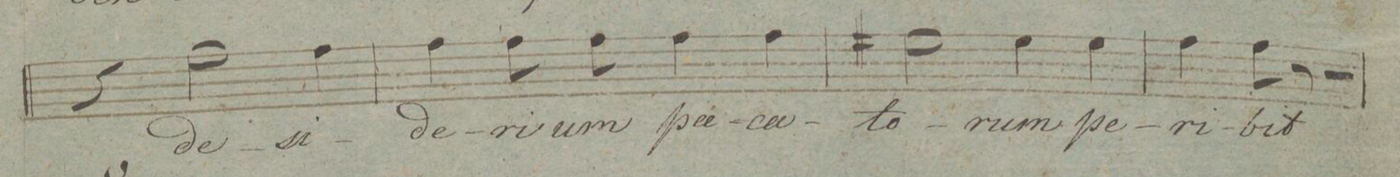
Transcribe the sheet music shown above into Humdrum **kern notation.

**kern	**text	**dynam
*I"Tenore.	*	*
*clefC4	*	*
*k[f#c#g#d#]	*	*
*met(c|)	*	*
*M2/2	*	*
4r	.	.
2e\	de-	.
4e\	-si-	.
=82	=82	=82
4e\	-de-	.
8e\	-ri-	.
8e\	-um	.
4e\	pec-	.
4e\	-ca-	.
=83	=83	=83
2d#X\	-to-	.
4d#\	-rum	.
4d#\	pe-	.
=84	=84	=84
4e\	-ri-	.
8e\	-bit	.
8r	.	.
2r	.	.
=85	=85	=85
*-	*-	*-
